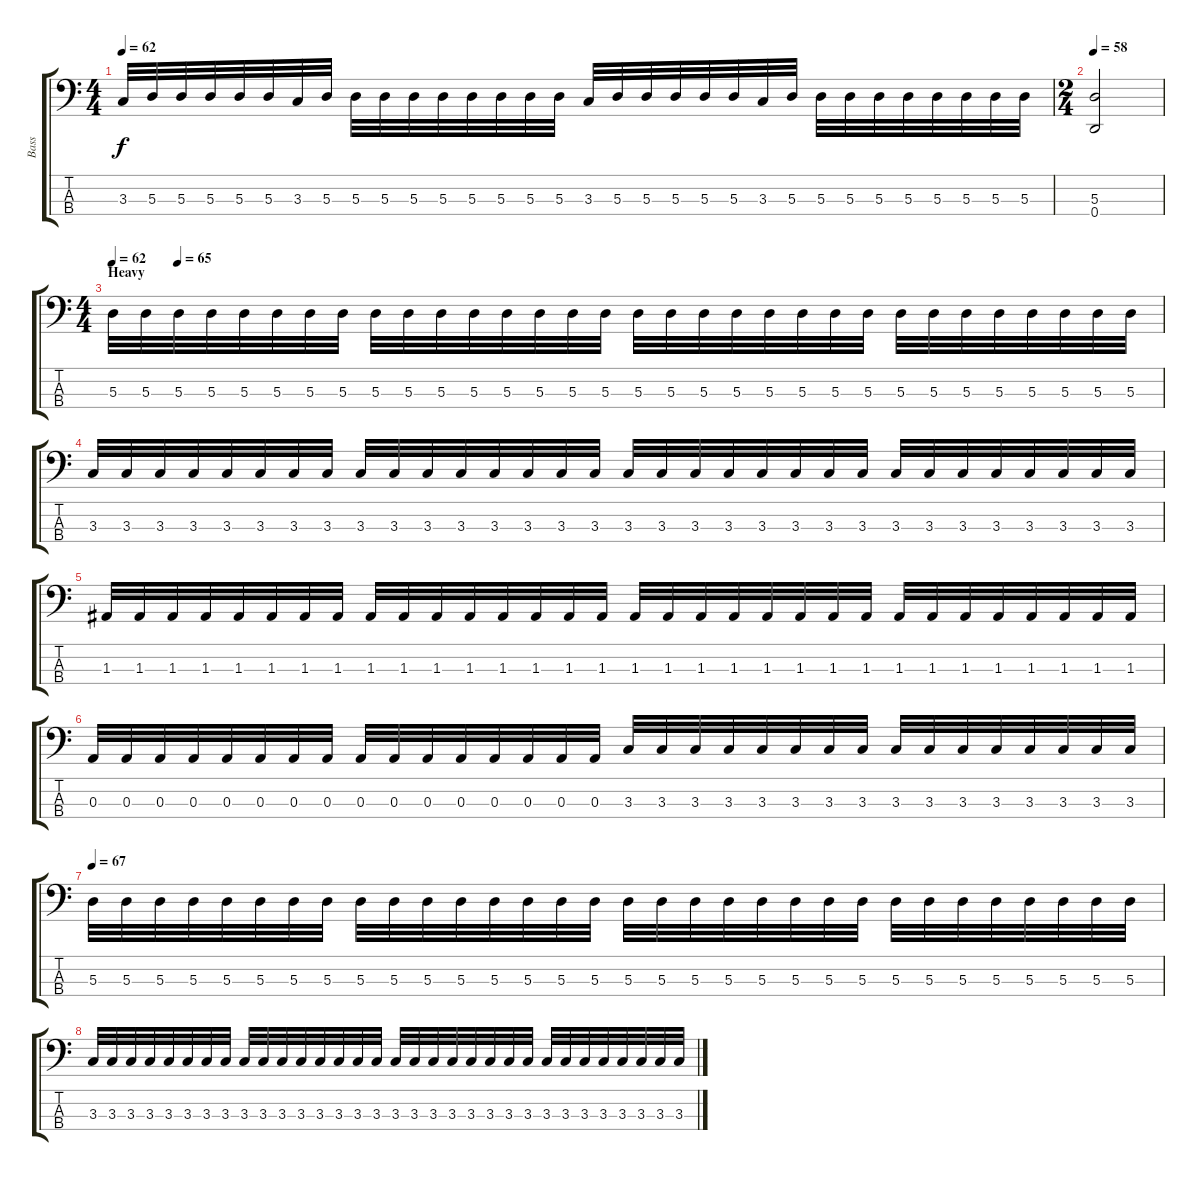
\track ("Bass" "Bass") {instrument fretlessbass}
\staff {score tabs}
\tuning (G2 D2 A1 D1) {hide}
\ts (4 4)
\tempo 62
\clef f4
\ks c
3.3.32{dy f} 5.3.32 5.3.32 5.3.32 5.3.32 5.3.32 3.3.32 5.3.32 5.3.32 5.3.32 5.3.32 5.3.32 5.3.32 5.3.32 5.3.32 5.3.32 3.3.32 5.3.32 5.3.32 5.3.32 5.3.32 5.3.32 3.3.32 5.3.32 5.3.32 5.3.32 5.3.32 5.3.32 5.3.32 5.3.32 5.3.32 5.3.32 |
\ts (2 4)
\tempo 58
(5.3 0.4).2 |
\ts (4 4)
\section ("" "Heavy")
\tempo 62
\tempo (65 0.0625)
5.3.32 5.3.32 5.3.32 5.3.32 5.3.32 5.3.32 5.3.32 5.3.32 5.3.32 5.3.32 5.3.32 5.3.32 5.3.32 5.3.32 5.3.32 5.3.32 5.3.32 5.3.32 5.3.32 5.3.32 5.3.32 5.3.32 5.3.32 5.3.32 5.3.32 5.3.32 5.3.32 5.3.32 5.3.32 5.3.32 5.3.32 5.3.32 |
3.3.32 3.3.32 3.3.32 3.3.32 3.3.32 3.3.32 3.3.32 3.3.32 3.3.32 3.3.32 3.3.32 3.3.32 3.3.32 3.3.32 3.3.32 3.3.32 3.3.32 3.3.32 3.3.32 3.3.32 3.3.32 3.3.32 3.3.32 3.3.32 3.3.32 3.3.32 3.3.32 3.3.32 3.3.32 3.3.32 3.3.32 3.3.32 |
1.3.32 1.3.32 1.3.32 1.3.32 1.3.32 1.3.32 1.3.32 1.3.32 1.3.32 1.3.32 1.3.32 1.3.32 1.3.32 1.3.32 1.3.32 1.3.32 1.3.32 1.3.32 1.3.32 1.3.32 1.3.32 1.3.32 1.3.32 1.3.32 1.3.32 1.3.32 1.3.32 1.3.32 1.3.32 1.3.32 1.3.32 1.3.32 |
0.3.32 0.3.32 0.3.32 0.3.32 0.3.32 0.3.32 0.3.32 0.3.32 0.3.32 0.3.32 0.3.32 0.3.32 0.3.32 0.3.32 0.3.32 0.3.32 3.3.32 3.3.32 3.3.32 3.3.32 3.3.32 3.3.32 3.3.32 3.3.32 3.3.32 3.3.32 3.3.32 3.3.32 3.3.32 3.3.32 3.3.32 3.3.32 |
\tempo 67
5.3.32 5.3.32 5.3.32 5.3.32 5.3.32 5.3.32 5.3.32 5.3.32 5.3.32 5.3.32 5.3.32 5.3.32 5.3.32 5.3.32 5.3.32 5.3.32 5.3.32 5.3.32 5.3.32 5.3.32 5.3.32 5.3.32 5.3.32 5.3.32 5.3.32 5.3.32 5.3.32 5.3.32 5.3.32 5.3.32 5.3.32 5.3.32 |
3.3.32 3.3.32 3.3.32 3.3.32 3.3.32 3.3.32 3.3.32 3.3.32 3.3.32 3.3.32 3.3.32 3.3.32 3.3.32 3.3.32 3.3.32 3.3.32 3.3.32 3.3.32 3.3.32 3.3.32 3.3.32 3.3.32 3.3.32 3.3.32 3.3.32 3.3.32 3.3.32 3.3.32 3.3.32 3.3.32 3.3.32 3.3.32
